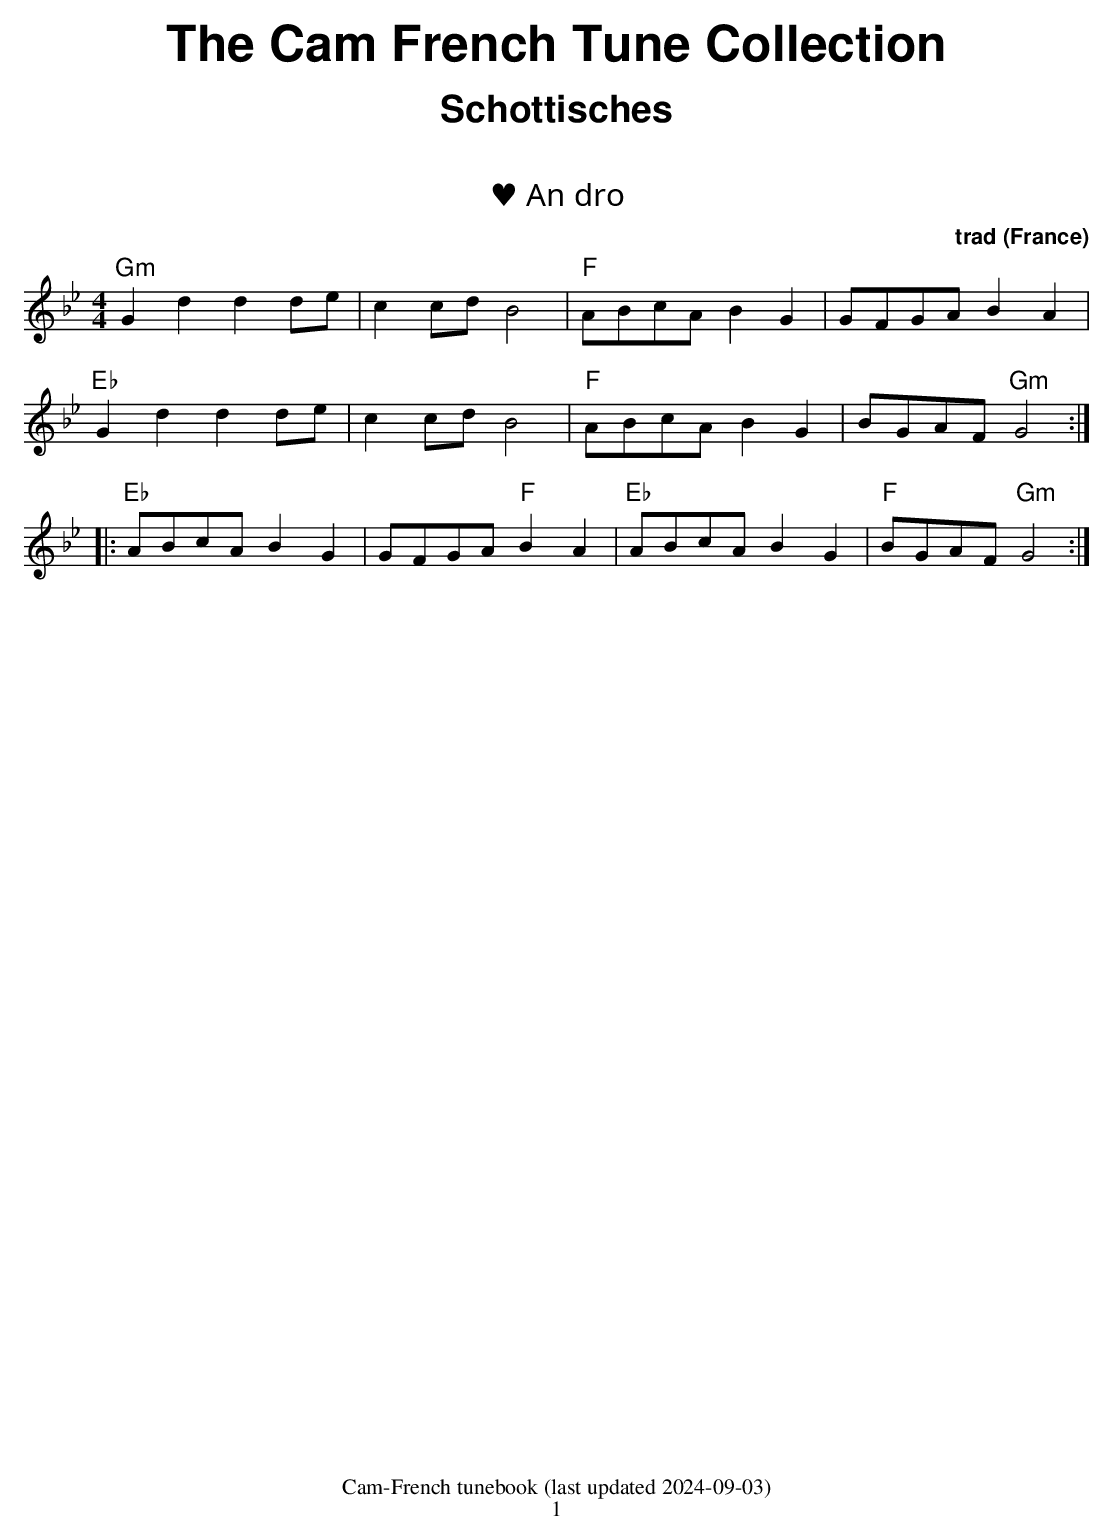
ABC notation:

X:1
T:♥ An dro
C:trad
O:France
M:4/4
L:1/4
Q:1/4=180
K:Gm
"Gm"Gdd d/2e/2|cc/2d/2B2| "F" A/2B/2c/2A/2 BG|G/2F/2G/2A/2 BA|
"Eb" Gddd/2e/2|cc/2d/2B2|"F" A/2B/2c/2A/2 BG|B/2G/2A/2F/2 "Gm" G2:|
|:"Eb"A/2B/2c/2A/2 BG|G/2F/2G/2A/2  "F" BA| "Eb" A/2B/2c/2A/2 BG| "F"B/2G/2A/2F/2 "Gm" G2:|
